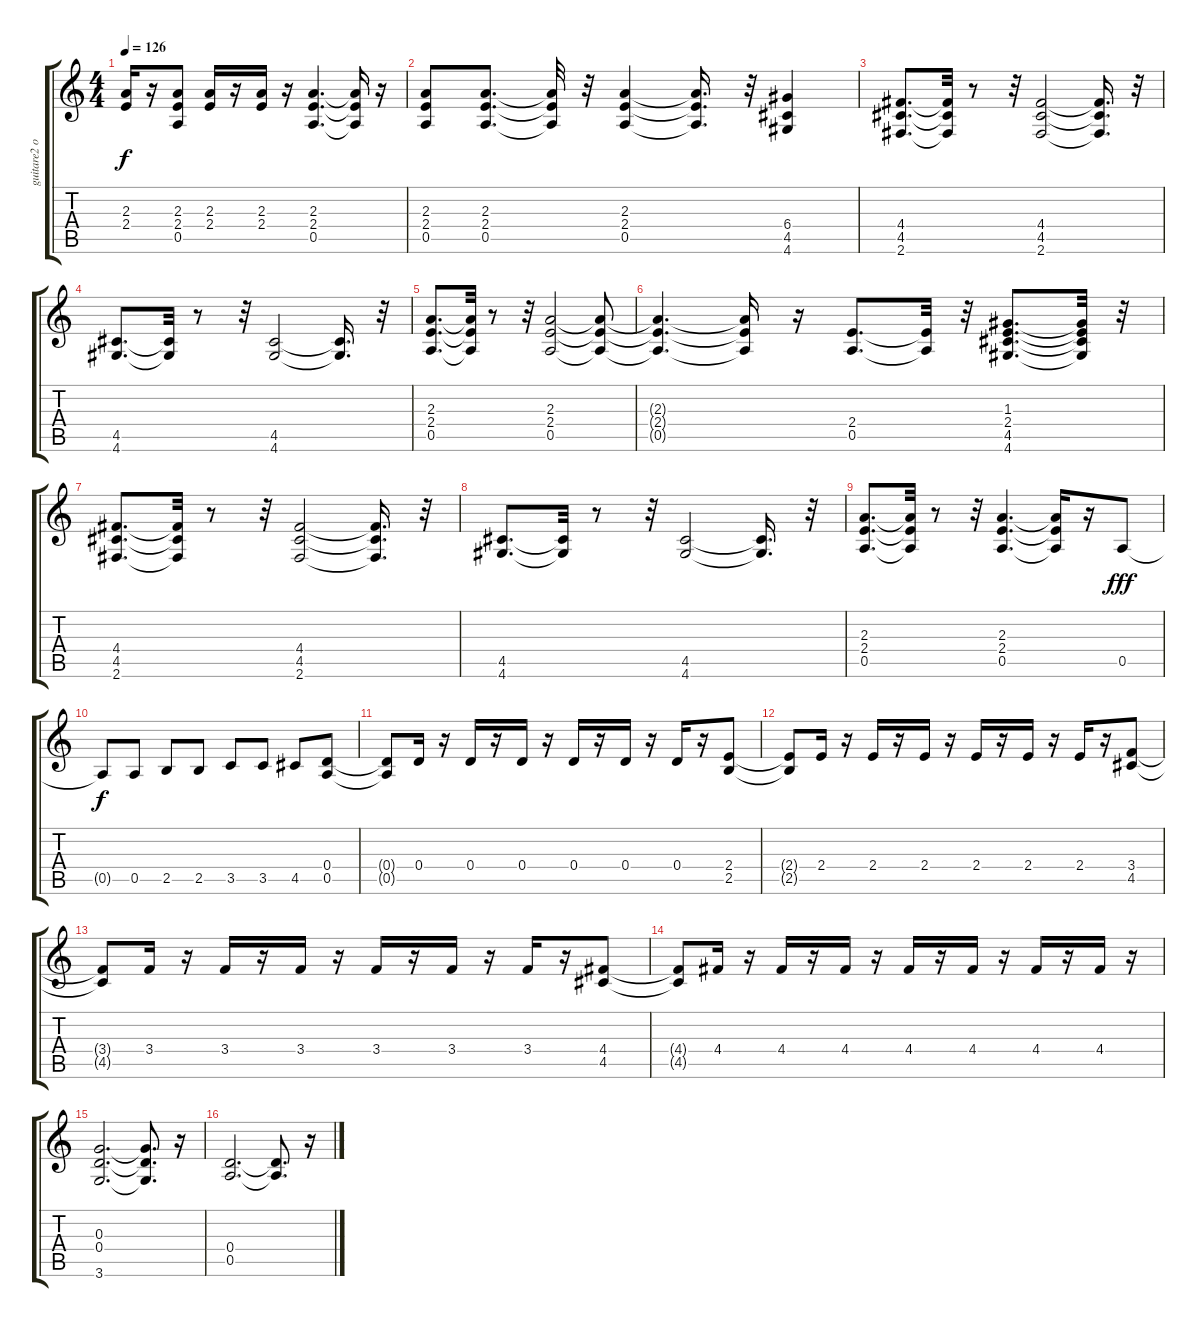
\track ("guitare2 overdrive" "guitare2 o") {instrument overdrivenguitar}
\staff {score tabs}
\tuning (E4 B3 G3 D3 A2 E2) {hide}
\ts (4 4)
\tempo 126
\clef g2
\ks c
(2.3 2.4).16{dy f} r.16 (2.3 2.4 0.5).8 (2.3 2.4).16 r.16 (2.3 2.4).16 r.16 (2.3 2.4 0.5).4{d} (2.3{t} 2.4{t} 0.5{t}).16 r.16 |
(2.3 2.4 0.5).8 (2.3 2.4 0.5).8{d} (2.3{t} 2.4{t} 0.5{t}).32 r.32 (2.3 2.4 0.5).4 (2.3{t} 2.4{t} 0.5{t}).16{d} r.32 (6.4 4.5 4.6).4 |
(4.4 4.5 2.6).8{d} (4.4{t} 4.5{t} 2.6{t}).32 r.8 r.32 (4.4 4.5 2.6).2 (4.4{t} 4.5{t} 2.6{t}).16{d} r.32 |
(4.5 4.6).8{d} (4.5{t} 4.6{t}).32 r.8 r.32 (4.5 4.6).2 (4.5{t} 4.6{t}).16{d} r.32 |
(2.3 2.4 0.5).8{d} (2.3{t} 2.4{t} 0.5{t}).32 r.8 r.32 (2.3 2.4 0.5).2 (2.3{t} 2.4{t} 0.5{t}).8 |
(2.3{t} 2.4{t} 0.5{t}).4{d} (2.3{t} 2.4{t} 0.5{t}).16 r.16 (2.4 0.5).8{d} (2.4{t} 0.5{t}).32 r.32 (1.3 2.4 4.5 4.6).8{d} (1.3{t} 2.4{t} 4.5{t} 4.6{t}).32 r.32 |
(4.4 4.5 2.6).8{d} (4.4{t} 4.5{t} 2.6{t}).32 r.8 r.32 (4.4 4.5 2.6).2 (4.4{t} 4.5{t} 2.6{t}).16{d} r.32 |
(4.5 4.6).8{d} (4.5{t} 4.6{t}).32 r.8 r.32 (4.5 4.6).2 (4.5{t} 4.6{t}).16{d} r.32 |
(2.3 2.4 0.5).8{d} (2.3{t} 2.4{t} 0.5{t}).32 r.8 r.32 (2.3 2.4 0.5).4{d} (2.3{t} 2.4{t} 0.5{t}).16 r.16 0.5.8{dy fff} |
0.5{t}.8{dy f} 0.5.8 2.5.8 2.5.8 3.5.8 3.5.8 4.5.8 (0.4 0.5).8 |
(0.4{t} 0.5{t}).8 0.4.16 r.16 0.4.16 r.16 0.4.16 r.16 0.4.16 r.16 0.4.16 r.16 0.4.16 r.16 (2.4 2.5).8 |
(2.4{t} 2.5{t}).8 2.4.16 r.16 2.4.16 r.16 2.4.16 r.16 2.4.16 r.16 2.4.16 r.16 2.4.16 r.16 (3.4 4.5).8 |
(3.4{t} 4.5{t}).8 3.4.16 r.16 3.4.16 r.16 3.4.16 r.16 3.4.16 r.16 3.4.16 r.16 3.4.16 r.16 (4.4 4.5).8 |
(4.4{t} 4.5{t}).8 4.4.16 r.16 4.4.16 r.16 4.4.16 r.16 4.4.16 r.16 4.4.16 r.16 4.4.16 r.16 4.4.16 r.16 |
(0.3 0.4 3.6).2{d} (0.3{t} 0.4{t} 3.6{t}).8{d} r.16 |
(0.4 0.5).2{d} (0.4{t} 0.5{t}).8{d} r.16
